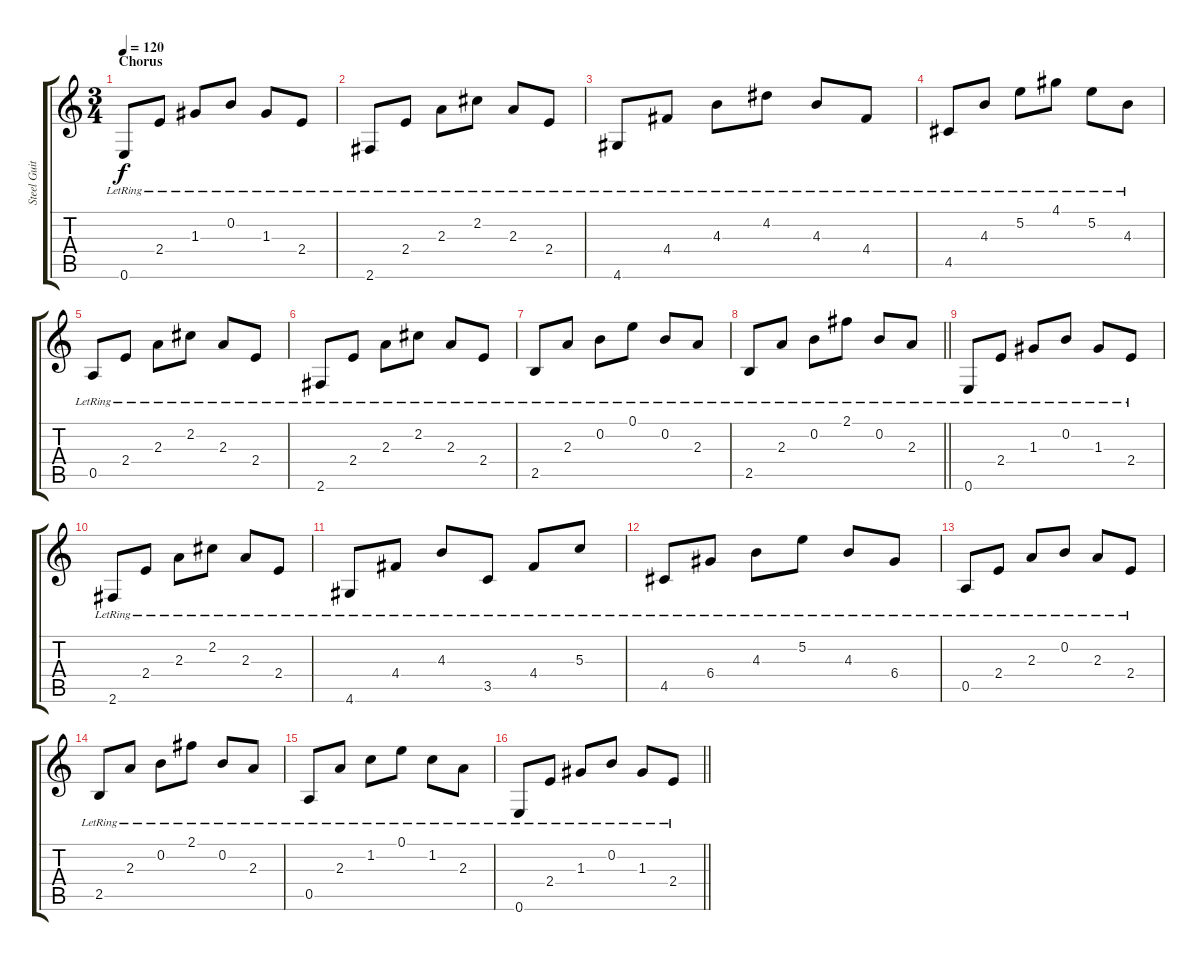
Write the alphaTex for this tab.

\track ("Steel Guitar" "Steel Guit") {instrument acousticguitarsteel}
\staff {score tabs}
\tuning (E4 B3 G3 D3 A2 E2) {hide}
\ts (3 4)
\section ("" "Chorus")
\tempo 120
\clef g2
\ks c
0.6{lr}.8{dy f} 2.4{lr}.8 1.3{lr}.8 0.2{lr}.8 1.3{lr}.8 2.4{lr}.8 |
2.6{lr}.8 2.4{lr}.8 2.3{lr}.8 2.2{lr}.8 2.3{lr}.8 2.4{lr}.8 |
4.6{lr}.8 4.4{lr}.8 4.3{lr}.8 4.2{lr}.8 4.3{lr}.8 4.4{lr}.8 |
4.5{lr}.8 4.3{lr}.8 5.2{lr}.8 4.1{lr}.8 5.2{lr}.8 4.3{lr}.8 |
0.5{lr}.8 2.4{lr}.8 2.3{lr}.8 2.2{lr}.8 2.3{lr}.8 2.4{lr}.8 |
2.6{lr}.8 2.4{lr}.8 2.3{lr}.8 2.2{lr}.8 2.3{lr}.8 2.4{lr}.8 |
2.5{lr}.8 2.3{lr}.8 0.2{lr}.8 0.1{lr}.8 0.2{lr}.8 2.3{lr}.8 |
\barLineRight lightlight
2.5{lr}.8 2.3{lr}.8 0.2{lr}.8 2.1{lr}.8 0.2{lr}.8 2.3{lr}.8 |
0.6{lr}.8 2.4{lr}.8 1.3{lr}.8 0.2{lr}.8 1.3{lr}.8 2.4{lr}.8 |
2.6{lr}.8 2.4{lr}.8 2.3{lr}.8 2.2{lr}.8 2.3{lr}.8 2.4{lr}.8 |
4.6{lr}.8 4.4{lr}.8 4.3{lr}.8 3.5{lr}.8 4.4{lr}.8 5.3{lr}.8 |
4.5{lr}.8 6.4{lr}.8 4.3{lr}.8 5.2{lr}.8 4.3{lr}.8 6.4{lr}.8 |
0.5{lr}.8 2.4{lr}.8 2.3{lr}.8 0.2{lr}.8 2.3{lr}.8 2.4{lr}.8 |
2.5{lr}.8 2.3{lr}.8 0.2{lr}.8 2.1{lr}.8 0.2{lr}.8 2.3{lr}.8 |
0.5{lr}.8 2.3{lr}.8 1.2{lr}.8 0.1{lr}.8 1.2{lr}.8 2.3{lr}.8 |
\barLineRight lightlight
0.6{lr}.8 2.4{lr}.8 1.3{lr}.8 0.2{lr}.8 1.3{lr}.8 2.4{lr}.8
